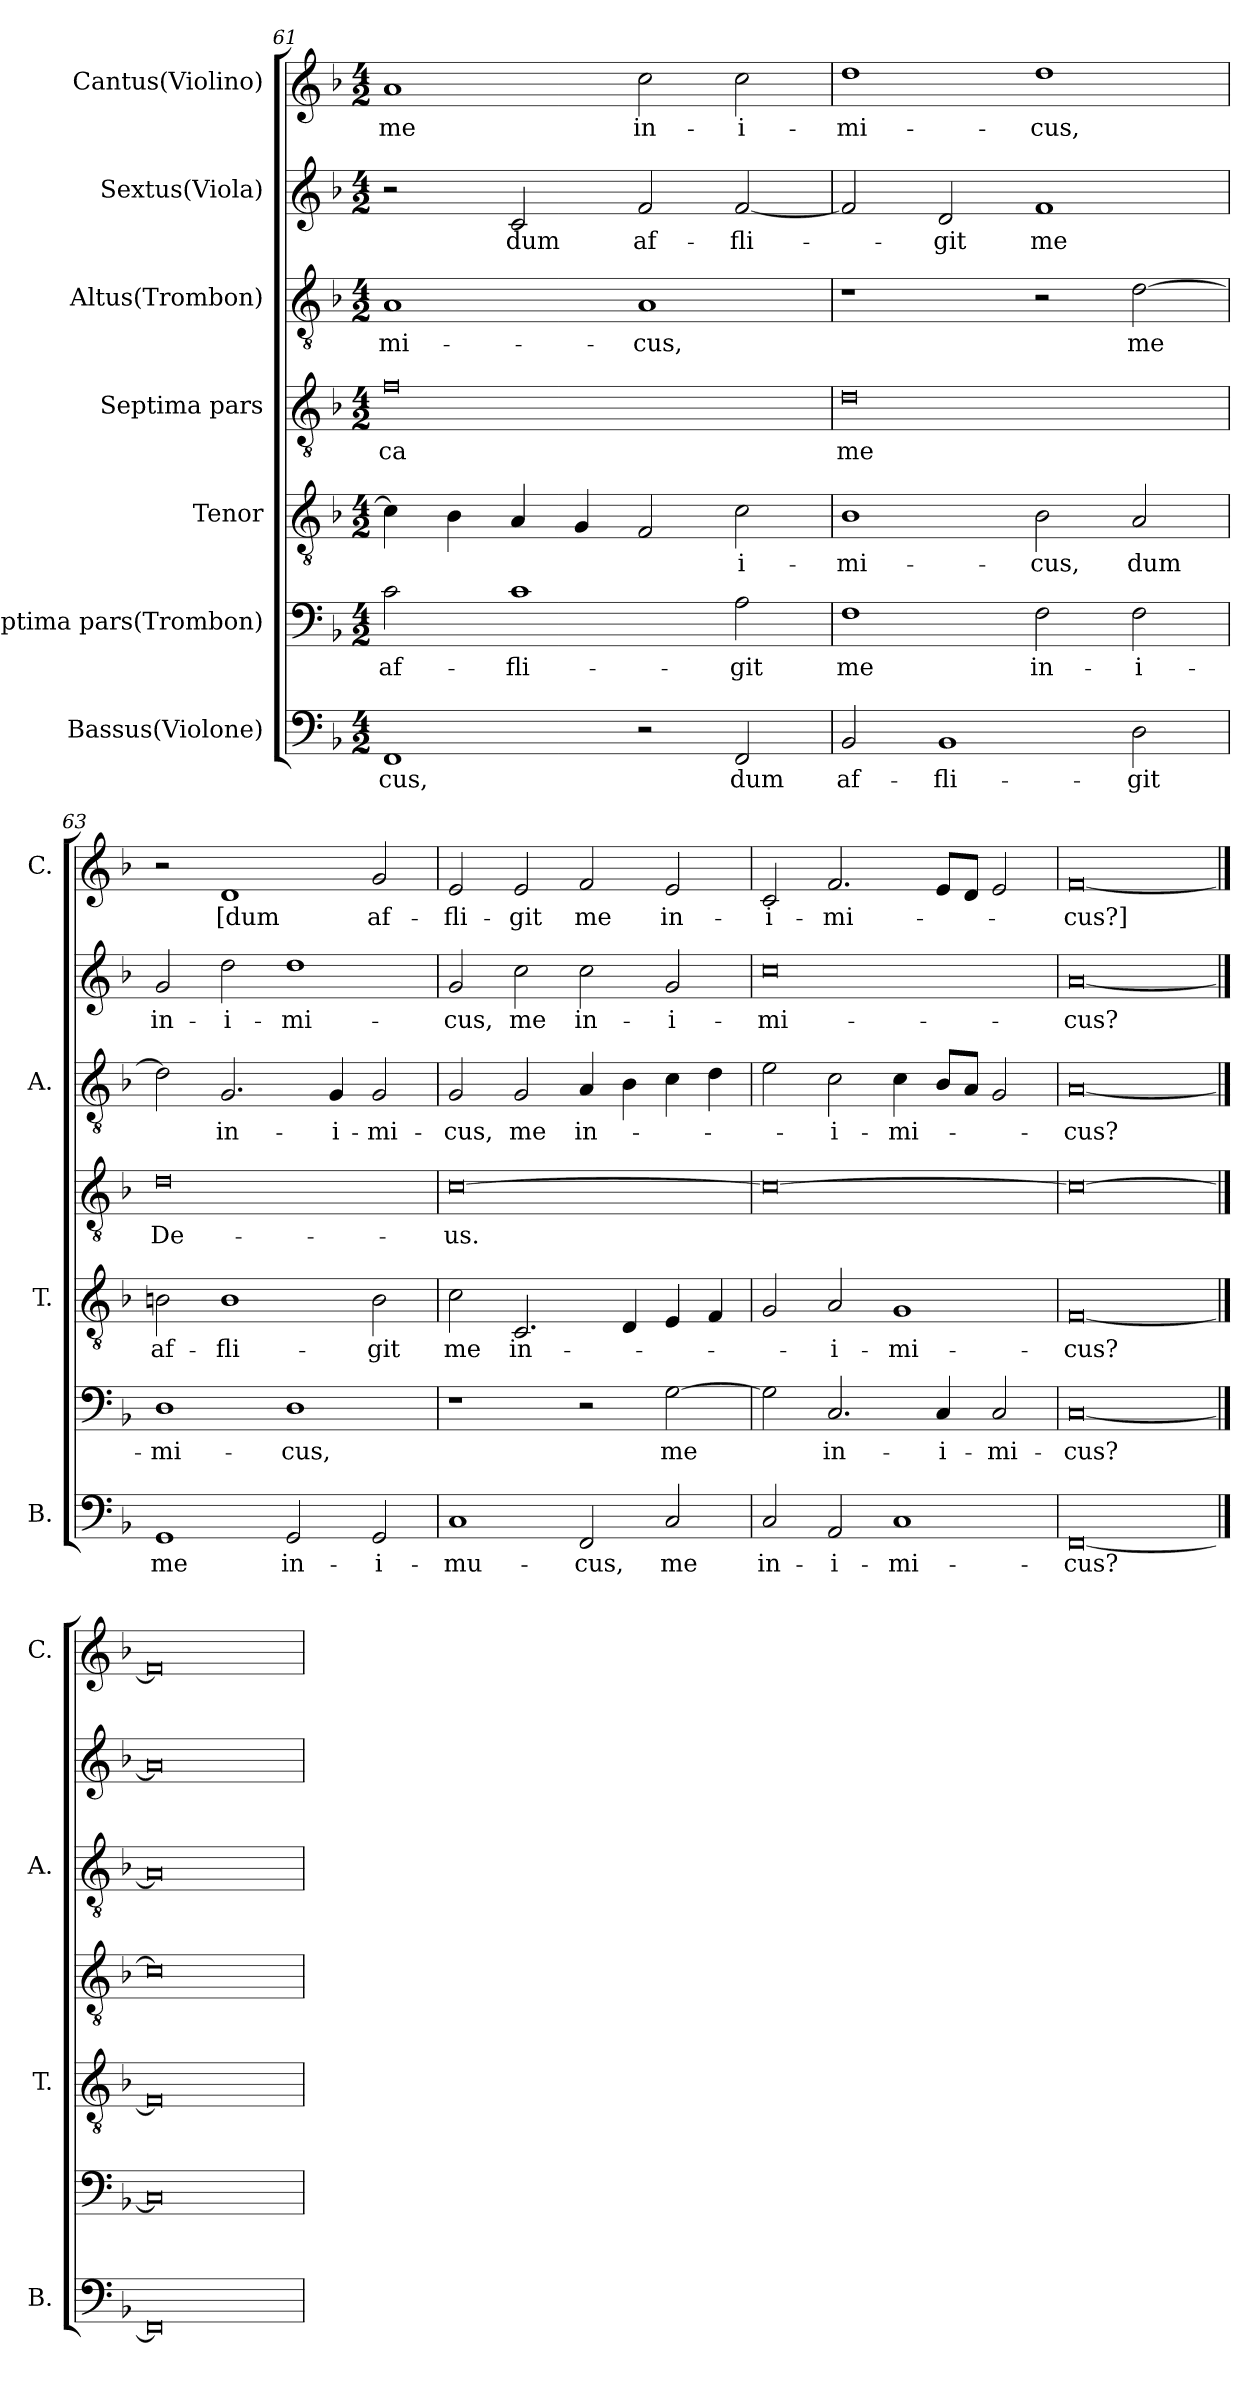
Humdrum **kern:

**kern	**text	**kern	**text	**kern	**text	**kern	**text	**kern	**text	**kern	**text	**kern	**text
*part7	*part7	*part6	*part6	*part5	*part5	*part4	*part4	*part3	*part3	*part2	*part2	*part1	*part1
*staff7	*staff7	*staff6	*staff6	*staff5	*staff5	*staff4	*staff4	*staff3	*staff3	*staff2	*staff2	*staff1	*staff1
*I"Bassus(Violone)	*	*I"Septima pars(Trombon)	*	*I"Tenor	*	*I"Septima pars	*	*I"Altus(Trombon)	*	*I"Sextus(Viola)	*	*I"Cantus(Violino)	*
*I'B.	*	*	*	*I'T.	*	*	*	*I'A.	*	*	*	*I'C.	*
!!LO:PB:g=z
*clefF4	*	*clefF4	*	*clefGv2	*	*clefGv2	*	*clefGv2	*	*clefG2	*	*clefG2	*
*	*	*	*	*ITrd7c12	*	*ITrd7c12	*	*ITrd7c12	*	*	*	*	*
*k[b-]	*	*k[b-]	*	*k[b-]	*	*k[b-]	*	*k[b-]	*	*k[b-]	*	*k[b-]	*
*F:	*	*F:	*	*F:	*	*F:	*	*F:	*	*F:	*	*F:	*
*M4/2	*	*M4/2	*	*M4/2	*	*M4/2	*	*M4/2	*	*M4/2	*	*M4/2	*
=61	=61	=61	=61	=61	=61	=61	=61	=61	=61	=61	=61	=61	=61
!	!LO:LY:b	!	!LO:LY:b	!	!	!	!LO:LY:b	!	!LO:LY:b	!	!	!	!LO:LY:b
1FF	-cus,	2c\	af-	4C\]	.	0F	-ca	1AA	-mi-	2r	.	1a	me
.	.	.	.	4BB-\	.	.	.	.	.	.	.	.	.
!	!	!	!LO:LY:b	!	!	!	!	!	!	!	!LO:LY:b	!	!
.	.	1c	-fli-	4AA/	.	.	.	.	.	2c/	dum	.	.
.	.	.	.	4GG/	.	.	.	.	.	.	.	.	.
!	!	!	!	!	!	!	!	!	!LO:LY:b	!	!LO:LY:b	!	!LO:LY:b
2r	.	.	.	2FF/	.	.	.	1AA	-cus,	2f/	af-	2cc\	in-
!	!LO:LY:b	!	!LO:LY:b	!	!LO:LY:b	!	!	!	!	!	!LO:LY:b	!	!LO:LY:b
2FF/	dum	2A\	-git	2C\	-i-	.	.	.	.	[<2f/	-fli-	2cc\	-i-
=62	=62	=62	=62	=62	=62	=62	=62	=62	=62	=62	=62	=62	=62
!	!LO:LY:b	!	!LO:LY:b	!	!LO:LY:b	!	!LO:LY:b	!	!	!	!	!	!LO:LY:b
2BB-/	af-	1F	me	1BB-	-mi-	0D	me	1r	.	2f/]	.	1dd	-mi-
!	!LO:LY:b	!	!	!	!	!	!	!	!	!	!LO:LY:b	!	!
1BB-	-fli-	.	.	.	.	.	.	.	.	2d/	-git	.	.
!	!	!	!LO:LY:b	!	!LO:LY:b	!	!	!	!	!	!LO:LY:b	!	!LO:LY:b
.	.	2F\	in-	2BB-\	-cus,	.	.	2r	.	1f	me	1dd	-cus,
!	!LO:LY:b	!	!LO:LY:b	!	!LO:LY:b	!	!	!	!LO:LY:b	!	!	!	!
2D\	-git	2F\	-i-	2AA/	dum	.	.	[>2D\	me	.	.	.	.
=63	=63	=63	=63	=63	=63	=63	=63	=63	=63	=63	=63	=63	=63
!	!LO:LY:b	!	!LO:LY:b	!	!LO:LY:b	!	!LO:LY:b	!	!	!	!LO:LY:b	!	!
1GG	me	1D	-mi-	2BBn\	af-	0D	De-	2D\]	.	2g/	in-	2r	.
!	!	!	!	!	!LO:LY:b	!	!	!	!LO:LY:b	!	!LO:LY:b	!	!LO:LY:b
.	.	.	.	1BB	-fli-	.	.	2.GG/	in-	2dd\	-i-	1d	[dum
!	!LO:LY:b	!	!LO:LY:b	!	!	!	!	!	!	!	!LO:LY:b	!	!
2GG/	in-	1D	-cus,	.	.	.	.	.	.	1dd	-mi-	.	.
!	!	!	!	!	!	!	!	!	!LO:LY:b	!	!	!	!
.	.	.	.	.	.	.	.	4GG/	-i-	.	.	.	.
!	!LO:LY:b	!	!	!	!LO:LY:b	!	!	!	!LO:LY:b	!	!	!	!LO:LY:b
2GG/	-i-	.	.	2BB\	-git	.	.	2GG/	-mi-	.	.	2g/	af-
=64	=64	=64	=64	=64	=64	=64	=64	=64	=64	=64	=64	=64	=64
!	!LO:LY:b	!	!	!	!LO:LY:b	!	!LO:LY:b	!	!LO:LY:b	!	!LO:LY:b	!	!LO:LY:b
1C	-mu-	1r	.	2C\	me	[>0C	-us.	2GG/	-cus,	2g/	-cus,	2e/	-fli-
!	!	!	!	!	!LO:LY:b	!	!	!	!LO:LY:b	!	!LO:LY:b	!	!LO:LY:b
.	.	.	.	2.CC/	in-	.	.	2GG/	me	2cc\	me	2e/	-git
!	!LO:LY:b	!	!	!	!	!	!	!	!LO:LY:b	!	!LO:LY:b	!	!LO:LY:b
2FF/	-cus,	2r	.	.	.	.	.	4AA/	in-	2cc\	in-	2f/	me
.	.	.	.	4DD/	.	.	.	4BB-\	.	.	.	.	.
!	!LO:LY:b	!	!LO:LY:b	!	!	!	!	!	!	!	!LO:LY:b	!	!LO:LY:b
2C/	me	[>2G\	me	4EE/	.	.	.	4C\	.	2g/	-i-	2e/	in-
.	.	.	.	4FF/	.	.	.	4D\	.	.	.	.	.
=65	=65	=65	=65	=65	=65	=65	=65	=65	=65	=65	=65	=65	=65
!	!LO:LY:b	!	!	!	!	!	!	!	!	!	!LO:LY:b	!	!LO:LY:b
2C/	in-	2G\]	.	2GG/	.	0C_	.	2E\	.	0cc	-mi-	2c/	-i-
!	!LO:LY:b	!	!LO:LY:b	!	!LO:LY:b	!	!	!	!LO:LY:b	!	!	!	!LO:LY:b
2AA/	-i-	2.C/	in-	2AA/	-i-	.	.	2C\	-i-	.	.	2.f/	-mi-
!	!LO:LY:b	!	!	!	!LO:LY:b	!	!	!	!LO:LY:b	!	!	!	!
1C	-mi-	.	.	1GG	-mi-	.	.	4C\	-mi-	.	.	.	.
!	!	!	!LO:LY:b	!	!	!	!	!	!	!	!	!	!
.	.	4C/	-i-	.	.	.	.	8BB-/L	.	.	.	8e/L	.
.	.	.	.	.	.	.	.	8AA/J	.	.	.	8d/J	.
!	!	!	!LO:LY:b	!	!	!	!	!	!	!	!	!	!
.	.	2C/	-mi-	.	.	.	.	2GG/	.	.	.	2e/	.
=66	=66	=66	=66	=66	=66	=66	=66	=66	=66	=66	=66	=66	=66
!	!LO:LY:b	!	!LO:LY:b	!	!LO:LY:b	!	!	!	!LO:LY:b	!	!LO:LY:b	!	!LO:LY:b
[0FF	-cus?	[0C	-cus?	[0FF	-cus?	0C_	.	[0AA	-cus?	[0a	-cus?	[0f	-cus?]
==67	==67	==67	==67	==67	==67	==67	==67	==67	==67	==67	==67	==67	==67
0FF]	.	0C]	.	0FF]	.	0C]	.	0AA]	.	0a]	.	0f]	.
=	=	=	=	=	=	=	=	=	=	=	=	=	=
*-	*-	*-	*-	*-	*-	*-	*-	*-	*-	*-	*-	*-	*-
